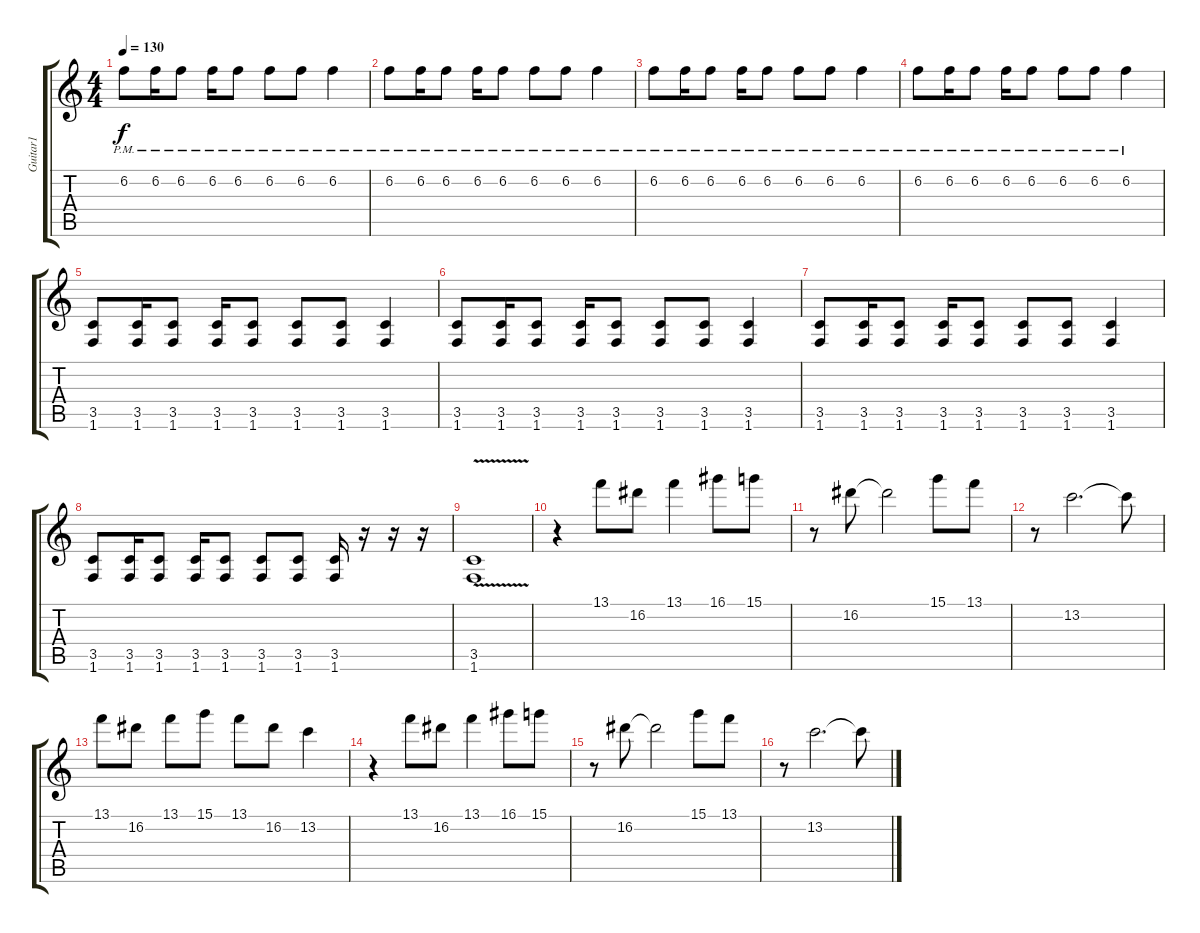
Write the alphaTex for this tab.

\track ("Guitar1" "Guitar1") {instrument distortionguitar}
\staff {score tabs}
\tuning (E4 B3 G3 D3 A2 E2) {hide}
\ts (4 4)
\tempo 130
\clef g2
\ks c
6.2{pm}.8{dy f} 6.2{pm}.16 6.2{pm}.8 6.2{pm}.16 6.2{pm}.8 6.2{pm}.8 6.2{pm}.8 6.2{pm}.4 |
6.2{pm}.8 6.2{pm}.16 6.2{pm}.8 6.2{pm}.16 6.2{pm}.8 6.2{pm}.8 6.2{pm}.8 6.2{pm}.4 |
6.2{pm}.8 6.2{pm}.16 6.2{pm}.8 6.2{pm}.16 6.2{pm}.8 6.2{pm}.8 6.2{pm}.8 6.2{pm}.4 |
6.2{pm}.8 6.2{pm}.16 6.2{pm}.8 6.2{pm}.16 6.2{pm}.8 6.2{pm}.8 6.2{pm}.8 6.2{pm}.4 |
(3.5 1.6).8 (3.5 1.6).16 (3.5 1.6).8 (3.5 1.6).16 (3.5 1.6).8 (3.5 1.6).8 (3.5 1.6).8 (3.5 1.6).4 |
(3.5 1.6).8 (3.5 1.6).16 (3.5 1.6).8 (3.5 1.6).16 (3.5 1.6).8 (3.5 1.6).8 (3.5 1.6).8 (3.5 1.6).4 |
(3.5 1.6).8 (3.5 1.6).16 (3.5 1.6).8 (3.5 1.6).16 (3.5 1.6).8 (3.5 1.6).8 (3.5 1.6).8 (3.5 1.6).4 |
(3.5 1.6).8 (3.5 1.6).16 (3.5 1.6).8 (3.5 1.6).16 (3.5 1.6).8 (3.5 1.6).8 (3.5 1.6).8 (3.5 1.6).16 r.16 r.16 r.16 |
(3.5{v} 1.6).1 |
r.4 13.1.8 16.2.8 13.1.4 16.1.8 15.1.8 |
r.8 16.2.8 16.2{t}.2 15.1.8 13.1.8 |
r.8 13.2.2{d} 13.2{t}.8 |
13.1.8 16.2.8 13.1.8 15.1.8 13.1.8 16.2.8 13.2.4 |
r.4 13.1.8 16.2.8 13.1.4 16.1.8 15.1.8 |
r.8 16.2.8 16.2{t}.2 15.1.8 13.1.8 |
r.8 13.2.2{d} 13.2{t}.8
